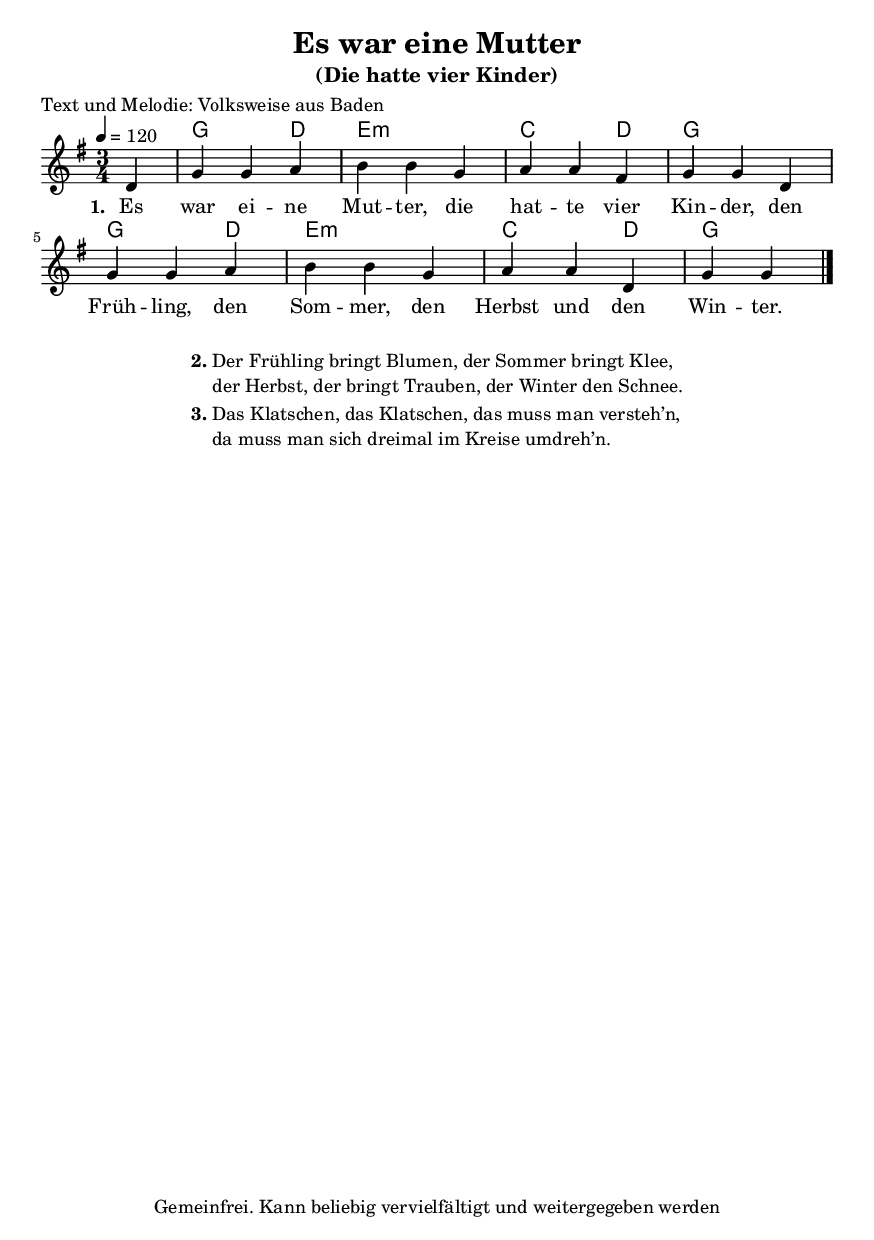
%=============================================
%   created by MuseScore Version: 1.0
%          7. Februar 2011
%=============================================
%
% überarbeitet von Hauke Rehr

\version "2.12.0"

\include "default.ly"

\header {
  title = "Es war eine Mutter"
  subtitle = "(Die hatte vier Kinder)"
  poet = "Text und Melodie: Volksweise aus Baden"
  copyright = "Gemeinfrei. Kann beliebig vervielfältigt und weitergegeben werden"
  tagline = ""
id="dae268f4a3af5e868c27c25fd3790e7fc1b85d83"
 }

#(set-global-staff-size 16)

AvoiceAA = \relative c'{
  \autoBeamOff
  \clef treble
  \key g \major
  \tempo 4 = 120
  \time 3/4
  \partial 4*1
  d4     g g a      | % 1
  b b g      | % 2
  a a fis      | % 3
  g g d      | % 4
  g g a      | % 5
  b b g      | % 6
  a a d,      | % 7
  g g \bar "|."
}% end of last bar in partorvoice

ApartAverseA = \lyricmode {
  \set stanza = " 1. "
  Es war ei -- ne  Mut -- ter,  die hat -- te  vier Kin -- der,
  den Früh -- ling,  den Som -- mer,  den Herbst und den Win -- ter.
}

theChords = \chordmode {
  s4
  g2 d4 e2.:m c2 d4 g2. g2 d4 e2.:m c2 d4 g2
}%%end of chordlist


\score {
    <<
    \new ChordNames { \theChords }
    \context Staff = ApartA <<
      \context Voice = AvoiceAA \AvoiceAA
    >>

    \context Lyrics = ApartAverseA\lyricsto AvoiceAA  \ApartAverseA

    \set Score.majorSevenSymbol = \markup {maj7}
  >>
 \layout {}
 \midi {}
}%% end of score-block

\markup {
  \fill-line {
    \column {
      \line {
	\bold "2."
	\column {
	  "Der Frühling bringt Blumen, der Sommer bringt Klee,"
	  "der Herbst, der bringt Trauben, der Winter den Schnee."
	}
      }
      \hspace #0.1
      \line {
	\bold "3."
	\column {
	  "Das Klatschen, das Klatschen, das muss man versteh’n,"
	  "da muss man sich dreimal im Kreise umdreh’n."
	}
      }
    }
  }
}

 % some settings % vim: sw=2 et
